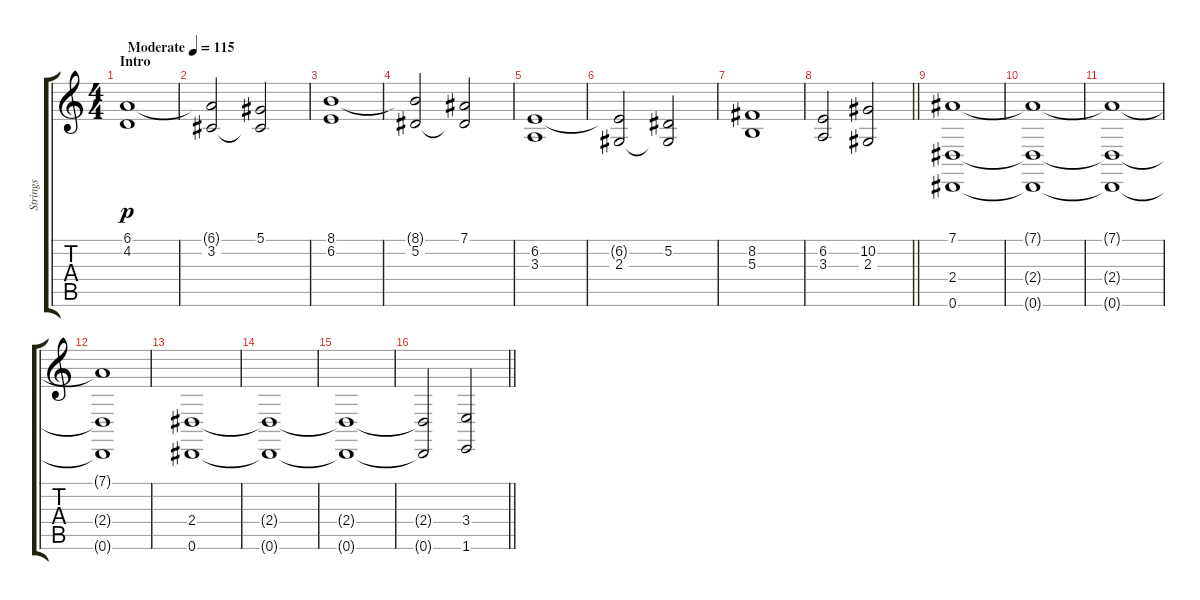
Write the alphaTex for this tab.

\track ("Strings" "Strings") {instrument stringensemble1}
\staff {score tabs}
\tuning (Eb4 Bb3 Gb3 Db3 Ab2 Eb2) {hide}
\ts (4 4)
\section ("" "Intro")
\tempo (115 "Moderate")
\clef g2
\ks c
(6.1 4.2).1{dy p instrument stringensemble1} |
(6.1{t} 3.2).2 (5.1 3.2{t}).2 |
(8.1 6.2).1 |
(8.1{t} 5.2).2 (7.1 5.2{t}).2 |
(6.2 3.3).1 |
(6.2{t} 2.3).2 (5.2 2.3{t}).2 |
(8.2 5.3).1 |
\barLineRight lightlight
(6.2 3.3).2 (10.2 2.3).2 |
(7.1 2.4 0.6).1 |
(7.1{t} 2.4{t} 0.6{t}).1 |
(7.1{t} 2.4{t} 0.6{t}).1 |
(7.1{t} 2.4{t} 0.6{t}).1 |
(2.4 0.6).1 |
(2.4{t} 0.6{t}).1 |
(2.4{t} 0.6{t}).1 |
\barLineRight lightlight
(2.4{t} 0.6{t}).2 (3.4 1.6).2
